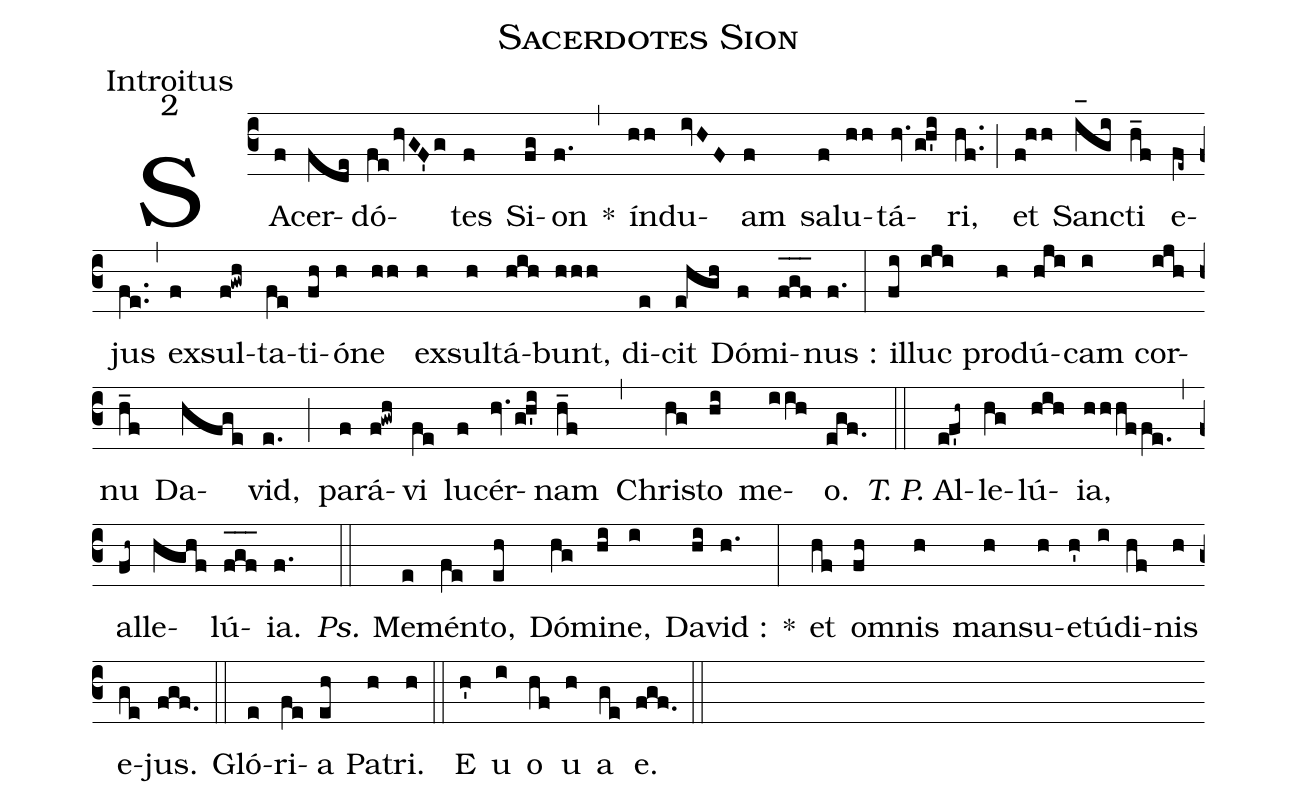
name:Sacerdotes Sion;
office-part:Introitus;
mode:2;
%%
(c3) SA(f)cer(fde)dó(fehvGF'g)tes(f) Si(fg)on(f.) *(,) ín(hh)du(ivHF)am(f) sa(f)lu(hh)tá(hv.gh'i)ri,(hf..) (;) et(f!hh) San(i_[oh:h]gi)cti(h_f) e(fe~)jus(fe..) (,) ex(f)sul(f!gwh)ta(fe)ti(fh)ó(h)ne(hh) ex(h)sul(h)tá(hih)bunt,(hhh) di(e)cit(e!hgh) Dó(f)mi(f_[oh:h]g_[oh:h]f_[oh:h])nus :(f.) (:) il(fi)luc(iji) pro(h)dú(hji)cam(i) cor(ijh)nu(h_f) Da(hfge)vid,(e.) (;) pa(f)rá(f!gwh)vi(fe) lu(f)cér(hv.gh'i)nam(h_f) (,) Chri(hg)sto(hi) me(iih)o.(egf.) (::) <i>T. P.</i> Al(ef'h~)le(hg)lú(hih){ia},(hhhffe.) (,) al(fh~)le(hghf)lú(f_[oh:h]g_[oh:h]f_[oh:h]){ia}.(f.) (::) <i>Ps.</i> Me(e)mén(fe)to,(eh) Dó(hg)mi(hi)ne,(i) Da(hi)vid :(h.) *(:) et(hf) o(fh)mnis(h) man(h)su(h)e(h')tú(i)di(hf)nis(h) e(ge)jus.(fgf.) (::) Gló(e)ri(fe)a(eh) Pa(h)tri.(h) (::) <eu>E(h') u(i) o(hf) u(h) a(ge) e.</eu>(fgf.) (::)
